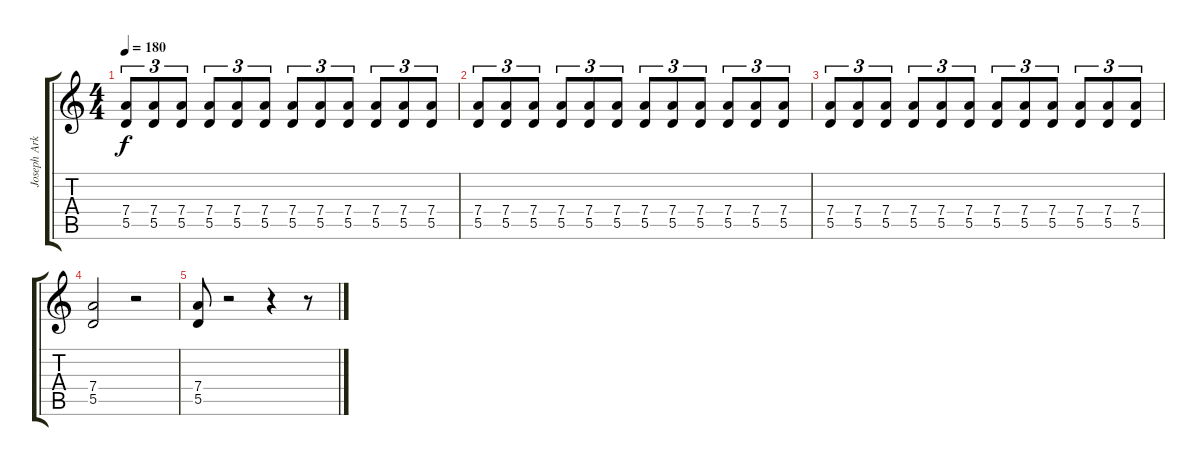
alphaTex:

\track ("Joseph Arkansas" "Joseph Ark") {instrument distortionguitar}
\staff {score tabs}
\tuning (E4 B3 G3 D3 A2 E2) {hide}
\ts (4 4)
\tempo 180
\clef g2
\ks c
(7.4 5.5).8{tu (3 2) dy f} (7.4 5.5).8{tu (3 2)} (7.4 5.5).8{tu (3 2)} (7.4 5.5).8{tu (3 2)} (7.4 5.5).8{tu (3 2)} (7.4 5.5).8{tu (3 2)} (7.4 5.5).8{tu (3 2)} (7.4 5.5).8{tu (3 2)} (7.4 5.5).8{tu (3 2)} (7.4 5.5).8{tu (3 2)} (7.4 5.5).8{tu (3 2)} (7.4 5.5).8{tu (3 2)} |
(7.4 5.5).8{tu (3 2)} (7.4 5.5).8{tu (3 2)} (7.4 5.5).8{tu (3 2)} (7.4 5.5).8{tu (3 2)} (7.4 5.5).8{tu (3 2)} (7.4 5.5).8{tu (3 2)} (7.4 5.5).8{tu (3 2)} (7.4 5.5).8{tu (3 2)} (7.4 5.5).8{tu (3 2)} (7.4 5.5).8{tu (3 2)} (7.4 5.5).8{tu (3 2)} (7.4 5.5).8{tu (3 2)} |
(7.4 5.5).8{tu (3 2)} (7.4 5.5).8{tu (3 2)} (7.4 5.5).8{tu (3 2)} (7.4 5.5).8{tu (3 2)} (7.4 5.5).8{tu (3 2)} (7.4 5.5).8{tu (3 2)} (7.4 5.5).8{tu (3 2)} (7.4 5.5).8{tu (3 2)} (7.4 5.5).8{tu (3 2)} (7.4 5.5).8{tu (3 2)} (7.4 5.5).8{tu (3 2)} (7.4 5.5).8{tu (3 2)} |
(7.4 5.5).2 r.2 |
(7.4 5.5).8 r.2 r.4 r.8
